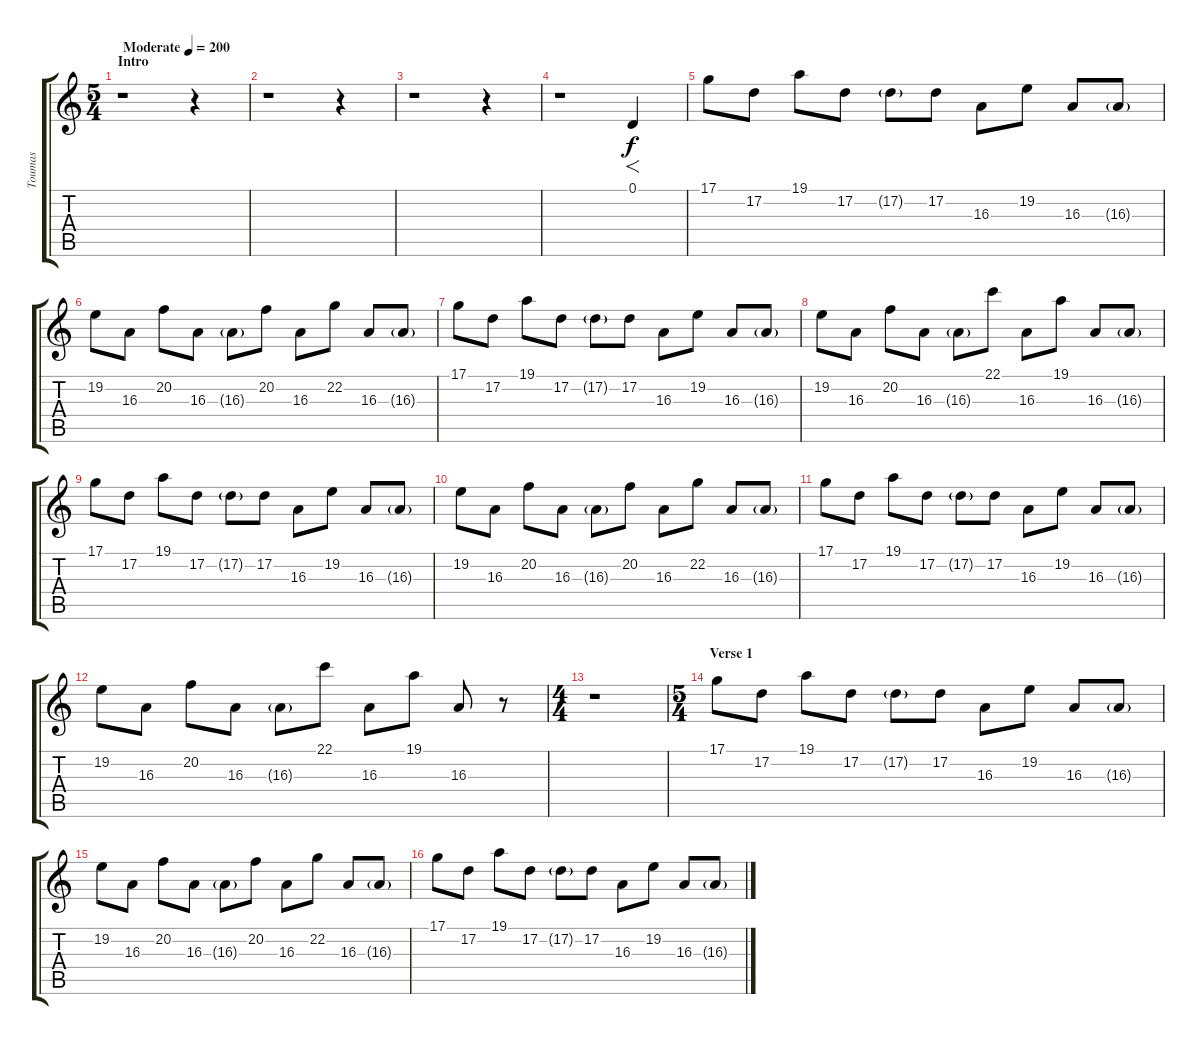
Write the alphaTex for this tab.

\track ("Toumas" "Toumas") {instrument lead1square}
\staff {score tabs}
\tuning (D4 A3 F3 C3 G2 D2) {hide}
\ts (5 4)
\section ("" "Intro")
\tempo (200 "Moderate")
\clef g2
\ks c
r.1{dy f instrument lead1square} r.4 |
r.1 r.4 |
r.1 r.4 |
r.1 0.1.4{f} |
17.1.8 17.2.8 19.1.8 17.2.8 17.2{g}.8 17.2.8 16.3.8 19.2.8 16.3.8 16.3{g}.8 |
19.2.8 16.3.8 20.2.8 16.3.8 16.3{g}.8 20.2.8 16.3.8 22.2.8 16.3.8 16.3{g}.8 |
17.1.8 17.2.8 19.1.8 17.2.8 17.2{g}.8 17.2.8 16.3.8 19.2.8 16.3.8 16.3{g}.8 |
19.2.8 16.3.8 20.2.8 16.3.8 16.3{g}.8 22.1.8 16.3.8 19.1.8 16.3.8 16.3{g}.8 |
17.1.8 17.2.8 19.1.8 17.2.8 17.2{g}.8 17.2.8 16.3.8 19.2.8 16.3.8 16.3{g}.8 |
19.2.8 16.3.8 20.2.8 16.3.8 16.3{g}.8 20.2.8 16.3.8 22.2.8 16.3.8 16.3{g}.8 |
17.1.8 17.2.8 19.1.8 17.2.8 17.2{g}.8 17.2.8 16.3.8 19.2.8 16.3.8 16.3{g}.8 |
19.2.8 16.3.8 20.2.8 16.3.8 16.3{g}.8 22.1.8 16.3.8 19.1.8 16.3.8 r.8 |
\ts (4 4)
r.1 |
\ts (5 4)
\section ("" "Verse 1")
17.1.8 17.2.8 19.1.8 17.2.8 17.2{g}.8 17.2.8 16.3.8 19.2.8 16.3.8 16.3{g}.8 |
19.2.8 16.3.8 20.2.8 16.3.8 16.3{g}.8 20.2.8 16.3.8 22.2.8 16.3.8 16.3{g}.8 |
17.1.8 17.2.8 19.1.8 17.2.8 17.2{g}.8 17.2.8 16.3.8 19.2.8 16.3.8 16.3{g}.8
